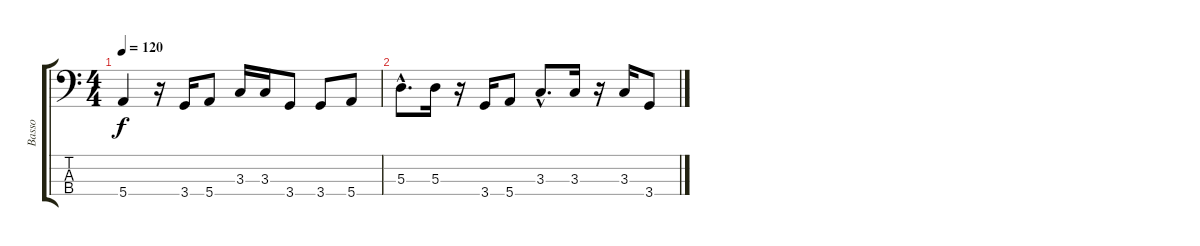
\track ("Basso" "Basso") {instrument acousticguitarnylon}
\staff {score tabs}
\tuning (G2 D2 A1 E1) {hide}
\ts (4 4)
\tempo 120
\clef f4
\ks c
5.4.4{dy f} r.16 3.4.16 5.4.8 3.3.16 3.3.16 3.4.8 3.4.8 5.4.8 |
5.3{hac}.8{d} 5.3.16 r.16 3.4.16 5.4.8 3.3{hac}.8{d} 3.3.16 r.16 3.3.16 3.4.8
